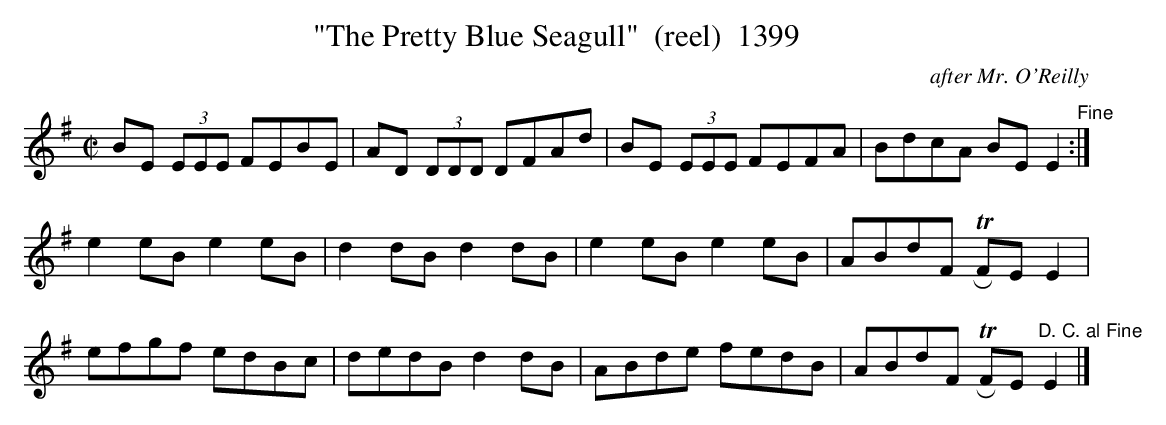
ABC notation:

X:1
T:"The Pretty Blue Seagull"  (reel)  1399
C:after Mr. O'Reilly
BRENNAN July 2003 (HTTP://WWW.SOSYOURMOM.COM)
M:C|
L:1/8
K:G
BE (3EEE FEBE|AD (3DDD DFAd|BE  (3EEE FEFA|BdcA BE E2"^Fine":|
e2eB e2eB|d2dB d2dB|e2eB e2eB|ABdF TRFE E2|
efgf edBc|dedB d2dB|ABde fedB|ABdF TRFE "^D. C. al Fine"E2|]
